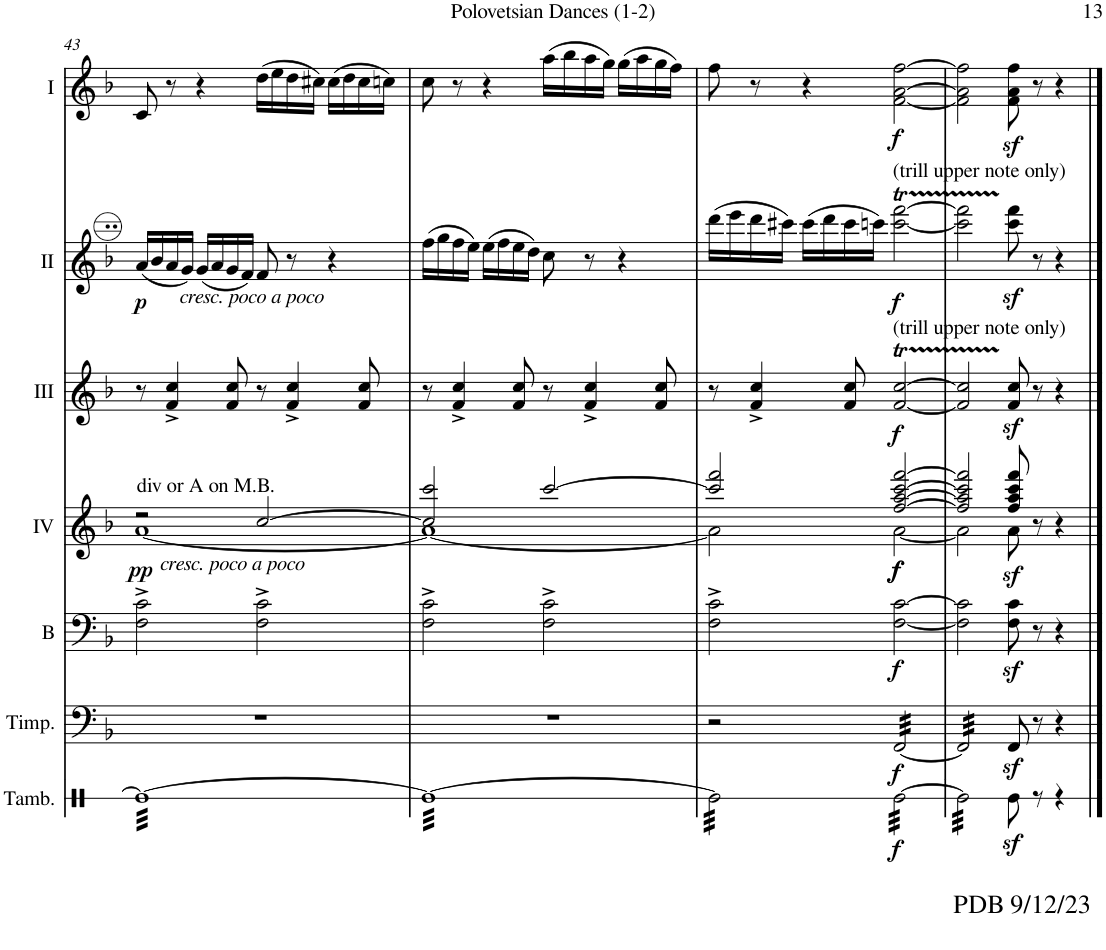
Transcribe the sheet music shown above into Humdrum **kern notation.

**kern	**dynam	**kern	**dynam	**kern	**dynam	**kern	**dynam	**kern	**dynam	**kern	**dynam
*part6	*part6	*part5	*part5	*part4	*part4	*part3	*part3	*part2	*part2	*part1	*part1
*staff6	*staff6	*staff5	*staff5	*staff4	*staff4	*staff3	*staff3	*staff2	*staff2	*staff1	*staff1
*I"Timpani	*	*I"Bass	*	*I"Acc. 4	*	*I"Acc. 3	*	*I"Acc. 2	*	*I"Acc. 1	*
*I'Timp.	*	*I'B	*	*	*	*	*	*	*	*	*
!!LO:PB:g=z
*clefF4	*	*clefF4	*	*clefG2	*	*clefG2	*	*clefG2	*	*clefG2	*
*	*	*Trd7c12	*	*Trd7c12	*	*	*	*	*	*	*
*k[b-]	*	*k[b-]	*	*k[b-]	*	*k[b-]	*	*k[b-]	*	*k[b-]	*
*M4/4	*	*M4/4	*	*M4/4	*	*M4/4	*	*M4/4	*	*M4/4	*
=43	=43	=43	=43	=43	=43	=43	=43	=43	=43	=43	=43
*	*	*	*	*^	*	*	*	*	*	*	*
!	!	!	!	!	!	!	!	!	!LO:TX:b:i:t=cresc. poco a poco	!	!	!
!	!	!	!	!LO:TX:b:i:t=cresc. poco a poco	!	!	!	!	!	!	!	!
!	!	!	!	!LO:TX:a:t=div or A on M.B.	!	!	!	!	!	!	!	!
!	!	!	!	!	!	!LO:DY:b	!	!	!	!LO:DY:b	!	!
1r	.	2F\^ 2c\^	.	2r	[1a	pp	8r	.	(16a/LL	p	8c/	.
.	.	.	.	.	.	.	.	.	16b-/	.	.	.
.	.	.	.	.	.	.	4F/^ 4c/^	.	16a/	.	8r	.
.	.	.	.	.	.	.	.	.	16g/JJ)	.	.	.
.	.	.	.	.	.	.	.	.	(16g/LL	.	4r	.
.	.	.	.	.	.	.	.	.	16a/	.	.	.
.	.	.	.	.	.	.	8F/ 8c/	.	16g/	.	.	.
.	.	.	.	.	.	.	.	.	16f/JJ)	.	.	.
.	.	2F\^ 2c\^	.	[2cc/	.	.	8r	.	8f/	.	(16dd\LL	.
.	.	.	.	.	.	.	.	.	.	.	16ee\	.
.	.	.	.	.	.	.	4F/^ 4c/^	.	8r	.	16dd\	.
.	.	.	.	.	.	.	.	.	.	.	16cc#X\JJ)	.
.	.	.	.	.	.	.	.	.	4r	.	(16cc#\LL	.
.	.	.	.	.	.	.	.	.	.	.	16dd\	.
.	.	.	.	.	.	.	8F/ 8c/	.	.	.	16cc#\	.
.	.	.	.	.	.	.	.	.	.	.	16ccn\JJ)	.
=44	=44	=44	=44	=44	=44	=44	=44	=44	=44	=44	=44	=44
1r	.	2F\^ 2c\^	.	2cc/] 2ccc/	1a_	.	8r	.	(16ff\LL	.	8cc\	.
.	.	.	.	.	.	.	.	.	16gg\	.	.	.
.	.	.	.	.	.	.	4F/^ 4c/^	.	16ff\	.	8r	.
.	.	.	.	.	.	.	.	.	16ee\JJ)	.	.	.
.	.	.	.	.	.	.	.	.	(16ee\LL	.	4r	.
.	.	.	.	.	.	.	.	.	16ff\	.	.	.
.	.	.	.	.	.	.	8F/ 8c/	.	16ee\	.	.	.
.	.	.	.	.	.	.	.	.	16dd\JJ)	.	.	.
.	.	2F\^ 2c\^	.	[2ccc/	.	.	8r	.	8cc\	.	(16aa\LL	.
.	.	.	.	.	.	.	.	.	.	.	16bb-\	.
.	.	.	.	.	.	.	4F/^ 4c/^	.	8r	.	16aa\	.
.	.	.	.	.	.	.	.	.	.	.	16gg\JJ)	.
.	.	.	.	.	.	.	.	.	4r	.	(16gg\LL	.
.	.	.	.	.	.	.	.	.	.	.	16aa\	.
.	.	.	.	.	.	.	8F/ 8c/	.	.	.	16gg\	.
.	.	.	.	.	.	.	.	.	.	.	16ff\JJ)	.
=45	=45	=45	=45	=45	=45	=45	=45	=45	=45	=45	=45	=45
2r	.	2F\^ 2c\^	.	2ccc/] 2fff/	2a\]	.	8r	.	(16ddd\LL	.	8ff\	.
.	.	.	.	.	.	.	.	.	16eee\	.	.	.
.	.	.	.	.	.	.	4F/^ 4c/^	.	16ddd\	.	8r	.
.	.	.	.	.	.	.	.	.	16ccc#X\JJ)	.	.	.
.	.	.	.	.	.	.	.	.	(16ccc#\LL	.	4r	.
.	.	.	.	.	.	.	.	.	16ddd\	.	.	.
.	.	.	.	.	.	.	8F/ 8c/	.	16ccc#\	.	.	.
.	.	.	.	.	.	.	.	.	16cccn\JJ)	.	.	.
!	!	!	!	!	!	!	!	!	!LO:TX:a:t=(trill upper note only)	!	!	!
!	!	!	!	!	!	!	!LO:TX:a:t=(trill upper note only)	!	!	!	!	!
!	!LO:DY:b	!	!LO:DY:b	!	!	!LO:DY:b	!	!	!	!	!	!
!	!	!	!	!	!	!LO:DY:n=1:b	!	!LO:DY:b	!	!LO:DY:b	!	!LO:DY:b
*tremolo	*	*	*	*	*	*	*	*	*	*	*	*
[32FF/LLL	f	[2F\ [2c\	f	[2ff/ [2aa/ [2ccc/ [2fff/	[2a\	f f	[2F/T [2c/T	f	[2ccc\T [2fff\T	f	[2f\ [2a\ [2ff\	f
32FF/	.	.	.	.	.	.	.	.	.	.	.	.
32FF/	.	.	.	.	.	.	.	.	.	.	.	.
32FF/	.	.	.	.	.	.	.	.	.	.	.	.
32FF/	.	.	.	.	.	.	.	.	.	.	.	.
32FF/	.	.	.	.	.	.	.	.	.	.	.	.
32FF/	.	.	.	.	.	.	.	.	.	.	.	.
32FF/	.	.	.	.	.	.	.	.	.	.	.	.
32FF/	.	.	.	.	.	.	.	.	.	.	.	.
32FF/	.	.	.	.	.	.	.	.	.	.	.	.
32FF/	.	.	.	.	.	.	.	.	.	.	.	.
32FF/	.	.	.	.	.	.	.	.	.	.	.	.
32FF/	.	.	.	.	.	.	.	.	.	.	.	.
32FF/	.	.	.	.	.	.	.	.	.	.	.	.
32FF/	.	.	.	.	.	.	.	.	.	.	.	.
32FF/JJJ	.	.	.	.	.	.	.	.	.	.	.	.
=46	=46	=46	=46	=46	=46	=46	=46	=46	=46	=46	=46	=46
!	!	!	!	!	!	!	!	!	!	!	!LO:TX:b:t=For more arrangements, check out www.de-bra.nl/arrangements.html	!
32FF/]LLL	.	2F\] 2c\]	.	2ff/] 2aa/] 2ccc/] 2fff/]	2a\]	.	2F/]TTT 2c/]TTT	.	2ccc\]TTT 2fff\]TTT	.	2f\] 2a\] 2ff\]	.
32FF/	.	.	.	.	.	.	.	.	.	.	.	.
32FF/	.	.	.	.	.	.	.	.	.	.	.	.
32FF/	.	.	.	.	.	.	.	.	.	.	.	.
32FF/	.	.	.	.	.	.	.	.	.	.	.	.
32FF/	.	.	.	.	.	.	.	.	.	.	.	.
32FF/	.	.	.	.	.	.	.	.	.	.	.	.
32FF/	.	.	.	.	.	.	.	.	.	.	.	.
32FF/	.	.	.	.	.	.	.	.	.	.	.	.
32FF/	.	.	.	.	.	.	.	.	.	.	.	.
32FF/	.	.	.	.	.	.	.	.	.	.	.	.
32FF/	.	.	.	.	.	.	.	.	.	.	.	.
32FF/	.	.	.	.	.	.	.	.	.	.	.	.
32FF/	.	.	.	.	.	.	.	.	.	.	.	.
32FF/	.	.	.	.	.	.	.	.	.	.	.	.
32FF/JJJ	.	.	.	.	.	.	.	.	.	.	.	.
*Xtremolo	*	*	*	*	*	*	*	*	*	*	*	*
!	!	!	!	!	!	!	!	!	!	!	!LO:TX:b:t=PDB 9/12/23	!
!	!	!	!	!	!	!LO:DY:b	!	!	!	!	!	!
8FFz</	.	8F\z< 8c\z<	.	8ff/ 8aa/ 8ccc/ 8fff/	8a\	sf	8F/z< 8c/z<	.	8ccc\z< 8fff\z<	.	8f\z< 8a\z< 8ff\z<	.
8r	.	8r	.	8r	4.ryy	.	8r	.	8r	.	8r	.
4r	.	4r	.	4r	.	.	4r	.	4r	.	4r	.
*	*	*	*	*v	*v	*	*	*	*	*	*	*
==	==	==	==	==	==	==	==	==	==	==	==
*-	*-	*-	*-	*-	*-	*-	*-	*-	*-	*-	*-
